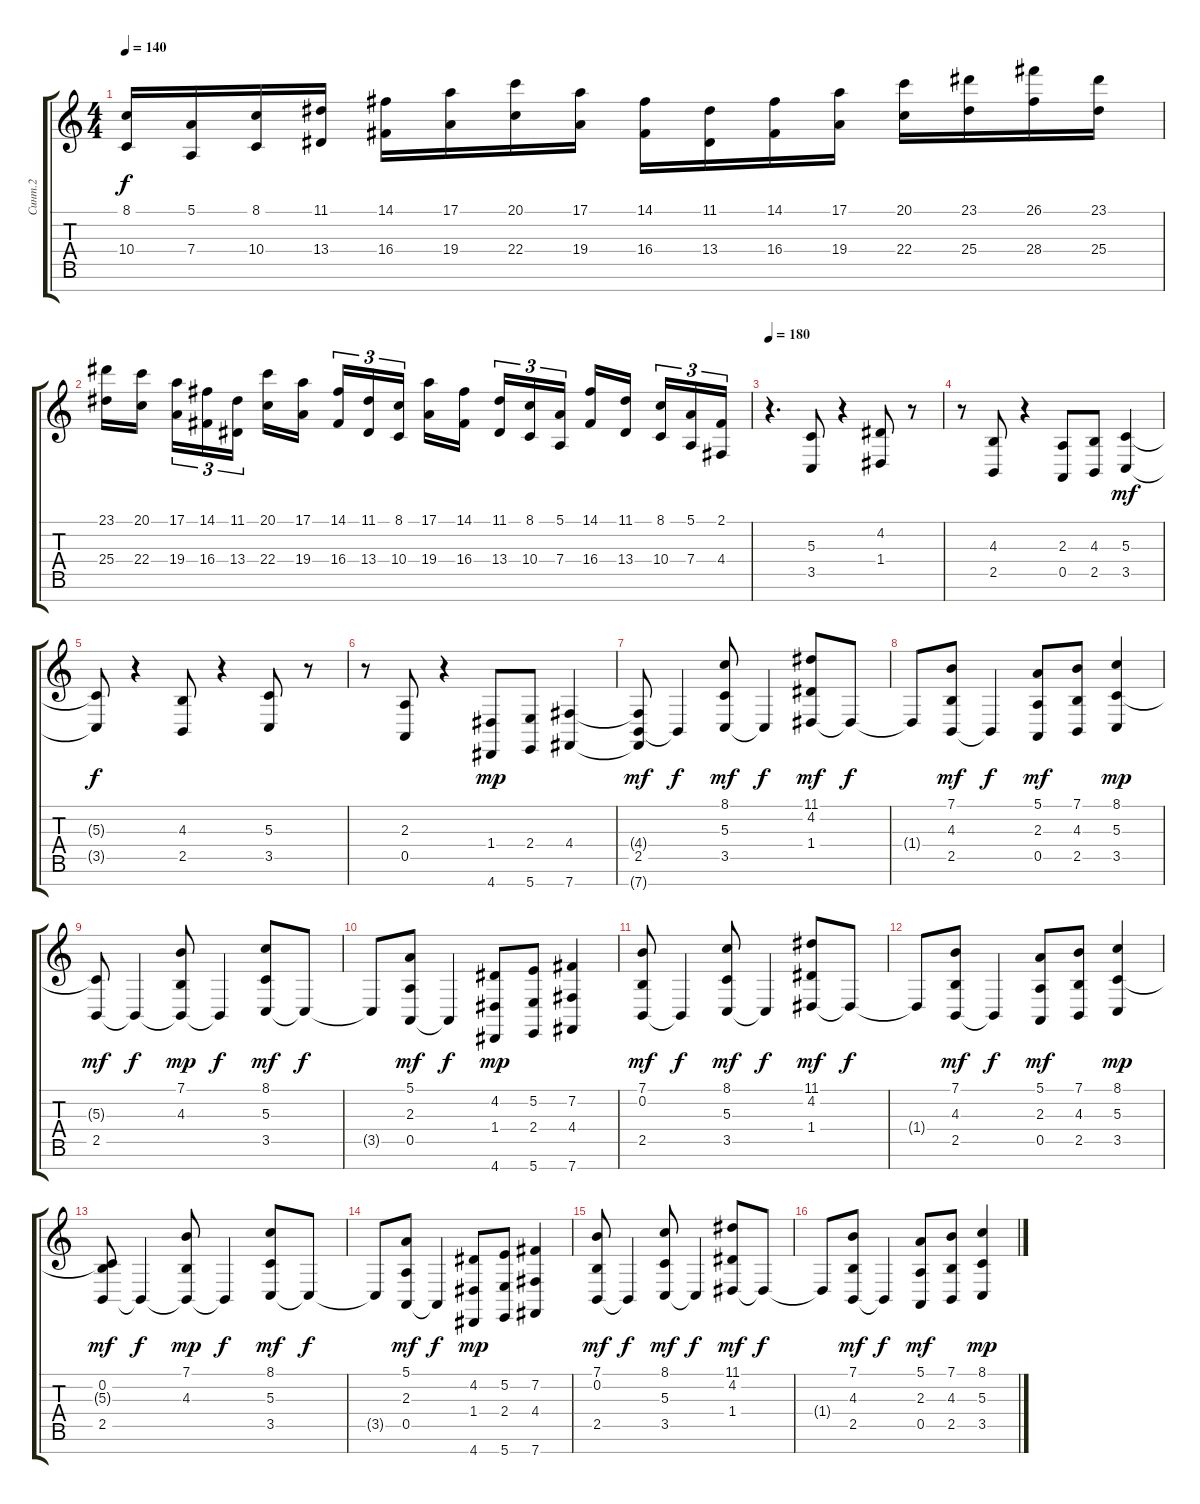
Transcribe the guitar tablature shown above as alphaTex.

\track ("Синт.2" "Синт.2") {instrument stringensemble1}
\staff {score tabs}
\tuning (E4 B3 G3 D3 A2 E2 B1) {hide}
\ts (4 4)
\tempo 140
\clef g2
\ks c
(8.1 10.4).16{dy f} (5.1 7.4).16 (8.1 10.4).16 (11.1 13.4).16 (14.1 16.4).16 (17.1 19.4).16 (20.1 22.4).16 (17.1 19.4).16 (14.1 16.4).16 (11.1 13.4).16 (14.1 16.4).16 (17.1 19.4).16 (20.1 22.4).16 (23.1 25.4).16 (26.1 28.4).16 (23.1 25.4).16 |
(23.1 25.4).16 (20.1 22.4).16 (17.1 19.4).16{tu (3 2)} (14.1 16.4).16{tu (3 2)} (11.1 13.4).16{tu (3 2)} (20.1 22.4).16 (17.1 19.4).16 (14.1 16.4).16{tu (3 2)} (11.1 13.4).16{tu (3 2)} (8.1 10.4).16{tu (3 2)} (17.1 19.4).16 (14.1 16.4).16 (11.1 13.4).16{tu (3 2)} (8.1 10.4).16{tu (3 2)} (5.1 7.4).16{tu (3 2)} (14.1 16.4).16 (11.1 13.4).16 (8.1 10.4).16{tu (3 2)} (5.1 7.4).16{tu (3 2)} (2.1 4.4).16{tu (3 2)} |
\tempo 180
r.4{d volume 7} (5.3 3.5).8 r.4 (4.2 1.4).8 r.8 |
r.8{volume 8} (4.3 2.5).8 r.4 (2.3 0.5).8 (4.3 2.5).8 (5.3 3.5).4{dy mf} |
(5.3{t} 3.5{t}).8{dy f volume 9} r.4 (4.3 2.5).8 r.4 (5.3 3.5).8 r.8 |
r.8 (2.3 0.5).8 r.4 (1.4 4.7).8{dy mp} (2.4 5.7).8 (4.4 7.7).4 |
(4.4{t} 2.5 7.7{t}).8{dy mf volume 10} 2.5{t}.4{dy f} (8.1 5.3 3.5).8{dy mf} 3.5{t}.4{dy f} (11.1 4.2 1.4).8{dy mf} 1.4{t}.8{dy f} |
1.4{t}.8 (7.1 4.3 2.5).8{dy mf} 2.5{t}.4{dy f} (5.1 2.3 0.5).8{dy mf} (7.1 4.3 2.5).8 (8.1 5.3 3.5).4{dy mp} |
(5.3{t} 2.5).8{dy mf} 2.5{t}.4{dy f} (7.1 4.3 2.5{t}).8{dy mp} 2.5{t}.4{dy f} (8.1 5.3 3.5).8{dy mf} 3.5{t}.8{dy f} |
3.5{t}.8 (5.1 2.3 0.5).8{dy mf} 0.5{t}.4{dy f} (4.2 1.4 4.7).8{dy mp} (5.2 2.4 5.7).8 (7.2 4.4 7.7).4 |
(7.1 0.2 2.5).8{dy mf} 2.5{t}.4{dy f} (8.1 5.3 3.5).8{dy mf} 3.5{t}.4{dy f} (11.1 4.2 1.4).8{dy mf} 1.4{t}.8{dy f} |
1.4{t}.8 (7.1 4.3 2.5).8{dy mf} 2.5{t}.4{dy f} (5.1 2.3 0.5).8{dy mf} (7.1 4.3 2.5).8 (8.1 5.3 3.5).4{dy mp} |
(0.2 5.3{t} 2.5).8{dy mf} 2.5{t}.4{dy f} (7.1 4.3 2.5{t}).8{dy mp} 2.5{t}.4{dy f} (8.1 5.3 3.5).8{dy mf} 3.5{t}.8{dy f} |
3.5{t}.8 (5.1 2.3 0.5).8{dy mf} 0.5{t}.4{dy f} (4.2 1.4 4.7).8{dy mp} (5.2 2.4 5.7).8 (7.2 4.4 7.7).4 |
(7.1 0.2 2.5).8{dy mf} 2.5{t}.4{dy f} (8.1 5.3 3.5).8{dy mf} 3.5{t}.4{dy f} (11.1 4.2 1.4).8{dy mf} 1.4{t}.8{dy f} |
1.4{t}.8 (7.1 4.3 2.5).8{dy mf} 2.5{t}.4{dy f} (5.1 2.3 0.5).8{dy mf} (7.1 4.3 2.5).8 (8.1 5.3 3.5).4{dy mp}
